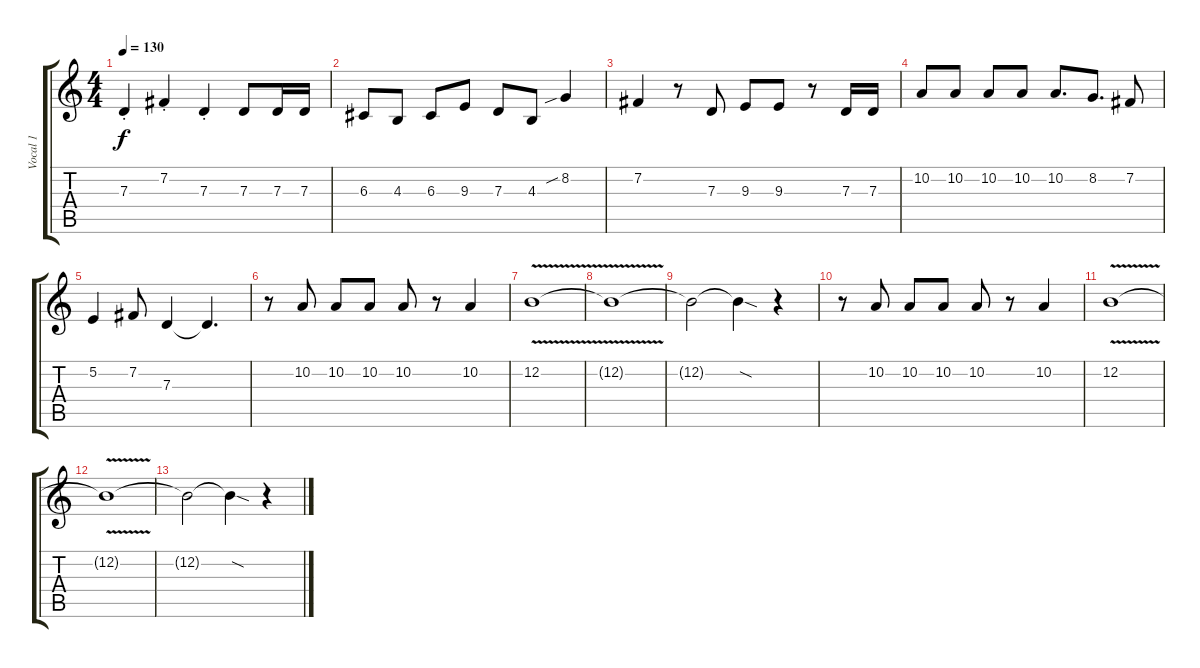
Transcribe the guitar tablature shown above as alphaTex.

\track ("Vocal 1" "Vocal 1") {instrument clarinet}
\staff {score tabs}
\tuning (E4 B3 G3 D3 A2 D2) {hide}
\ts (4 4)
\tempo 130
\clef g2
\ks c
7.3{st}.4{dy f} 7.2{st}.4 7.3{st}.4 7.3.8 7.3.16 7.3.16 |
6.3.8 4.3.8 6.3.8 9.3.8 7.3.8 4.3.8 8.2{sib}.4 |
7.2.4 r.8 7.3.8 9.3.8 9.3.8 r.8 7.3.16 7.3.16 |
10.2.8 10.2.8 10.2.8 10.2.8 10.2.8{d} 8.2.8{d} 7.2.8 |
5.2.4 7.2.8 7.3.4 7.3{t}.4{d} |
r.8 10.2.8 10.2.8 10.2.8 10.2.8 r.8 10.2.4 |
12.2{v}.1 |
12.2{t}.1 |
12.2{t}.2 12.2{sod t}.4 r.4 |
r.8 10.2.8 10.2.8 10.2.8 10.2.8 r.8 10.2.4 |
12.2{v}.1 |
12.2{t}.1 |
12.2{t}.2 12.2{sod t}.4 r.4
